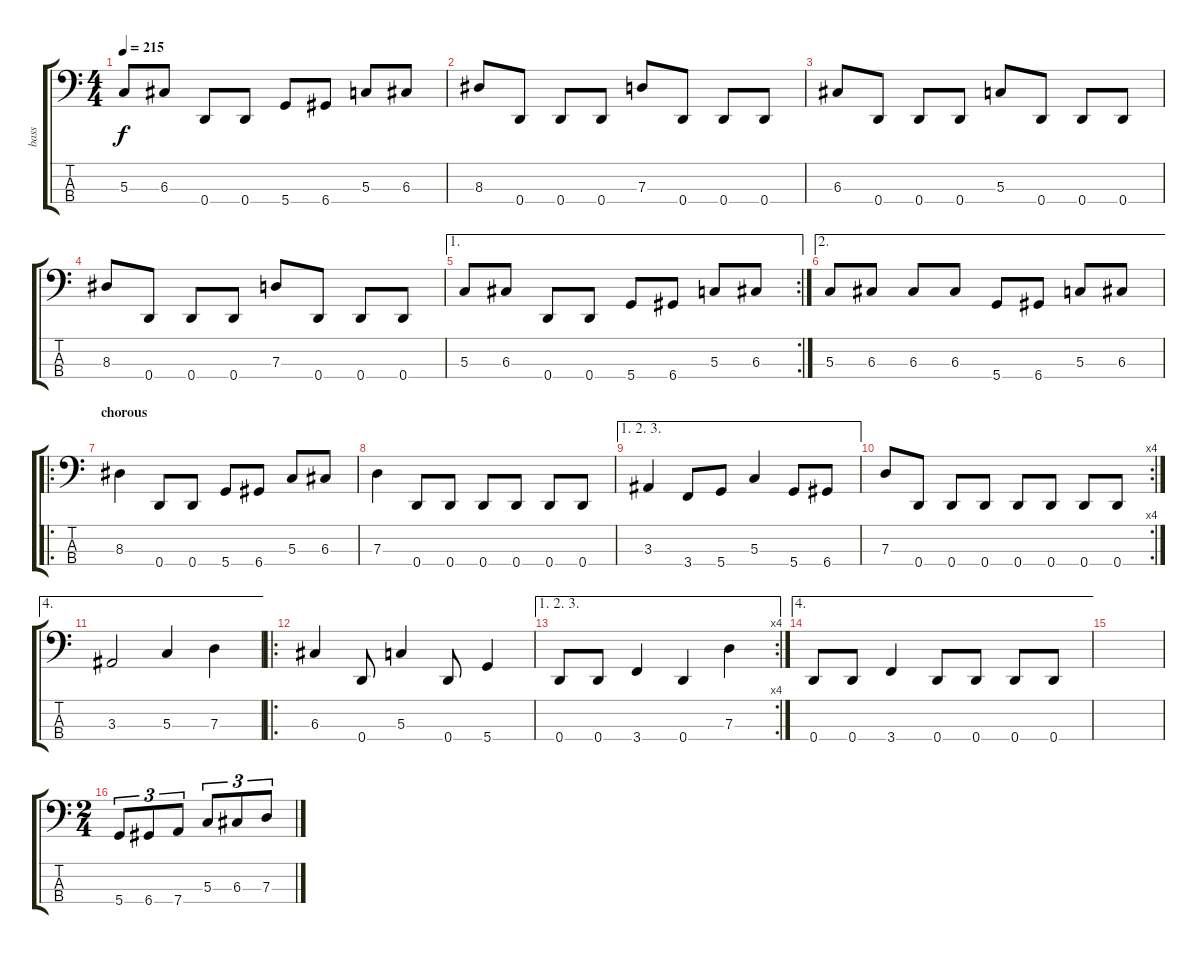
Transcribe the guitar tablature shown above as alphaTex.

\track ("bass" "bass") {instrument electricbasspick}
\staff {score tabs}
\tuning (F2 C2 G1 D1) {hide}
\ts (4 4)
\tempo 215
\clef f4
\ks c
5.3.8{dy f} 6.3.8 0.4.8 0.4.8 5.4.8 6.4.8 5.3.8 6.3.8 |
8.3.8 0.4.8 0.4.8 0.4.8 7.3.8 0.4.8 0.4.8 0.4.8 |
6.3.8 0.4.8 0.4.8 0.4.8 5.3.8 0.4.8 0.4.8 0.4.8 |
8.3.8 0.4.8 0.4.8 0.4.8 7.3.8 0.4.8 0.4.8 0.4.8 |
\ae 1
\rc 2
5.3.8 6.3.8 0.4.8 0.4.8 5.4.8 6.4.8 5.3.8 6.3.8 |
\ae 2
5.3.8 6.3.8 6.3.8 6.3.8 5.4.8 6.4.8 5.3.8 6.3.8 |
\ro
\section ("" "chorous")
8.3.4 0.4.8 0.4.8 5.4.8 6.4.8 5.3.8 6.3.8 |
7.3.4 0.4.8 0.4.8 0.4.8 0.4.8 0.4.8 0.4.8 |
\ae (1 2 3)
3.3.4 3.4.8 5.4.8 5.3.4 5.4.8 6.4.8 |
\rc 4
7.3.8 0.4.8 0.4.8 0.4.8 0.4.8 0.4.8 0.4.8 0.4.8 |
\ae 4
3.3.2 5.3.4 7.3.4 |
\ro
6.3.4 0.4.8 5.3.4 0.4.8 5.4.4 |
\ae (1 2 3)
\rc 4
0.4.8 0.4.8 3.4.4 0.4.4 7.3.4 |
\ae 4
0.4.8 0.4.8 3.4.4 0.4.8 0.4.8 0.4.8 0.4.8 |
|
\ts (2 4)
5.4.8{tu (3 2)} 6.4.8{tu (3 2)} 7.4.8{tu (3 2)} 5.3.8{tu (3 2)} 6.3.8{tu (3 2)} 7.3.8{tu (3 2)}
